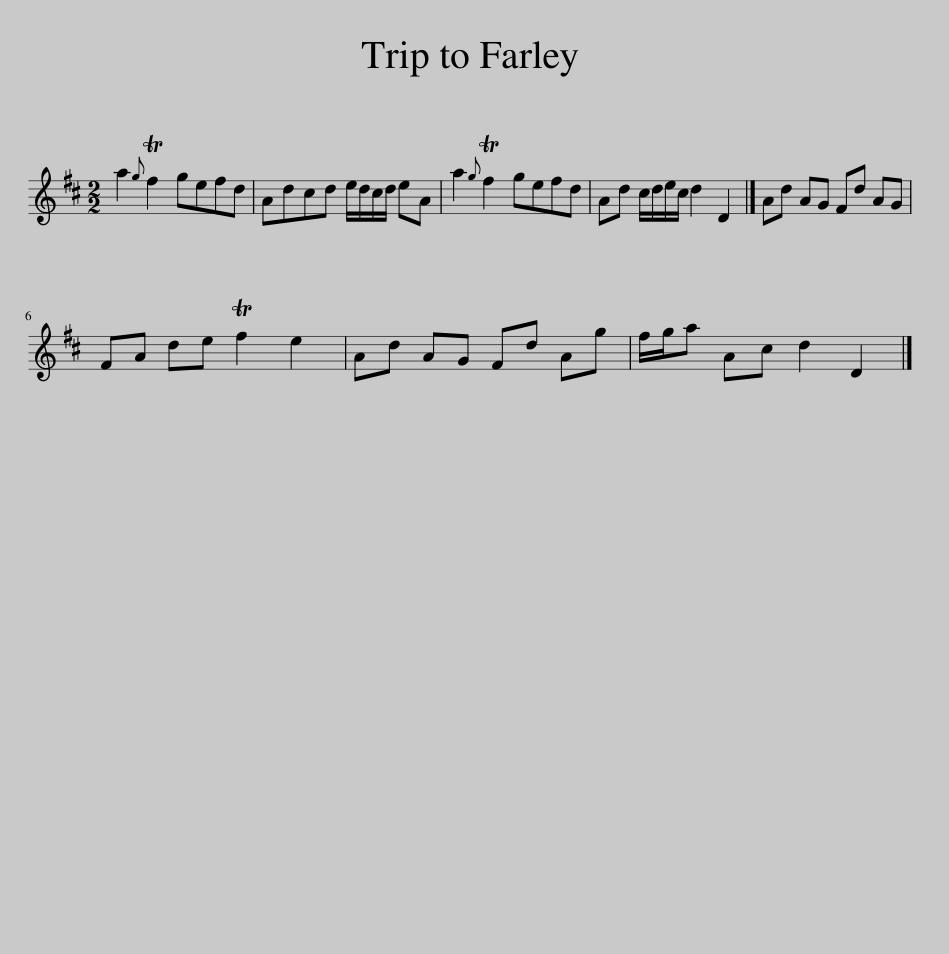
X:1
L:1/8
M:2/2
I:linebreak $
K:D
V:1 treble
V:1
 a2{g} Tf2 gefd | Adcd e/d/c/d/ eA | a2{g} Tf2 gefd | Ad c/d/e/c/ d2 D2 |] Ad AG Fd AG |$ %5
 FA de Tf2 e2 | Ad AG Fd Ag | f/g/a Ac d2 D2 |] %8
